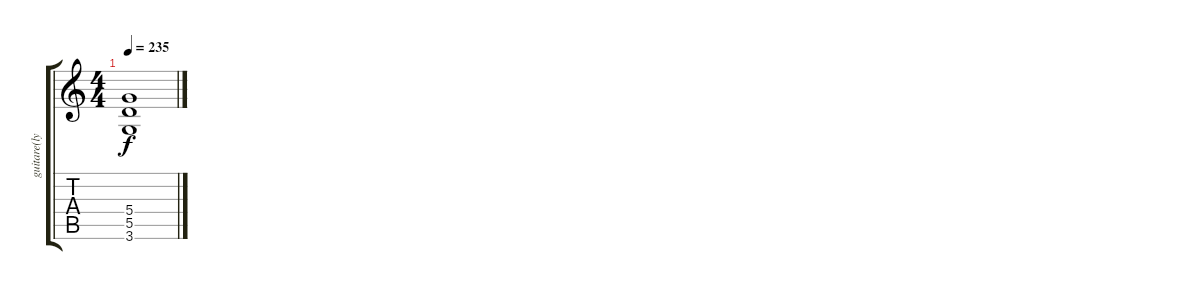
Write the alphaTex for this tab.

\track ("guitare(lyle)" "guitare(ly") {instrument distortionguitar}
\staff {score tabs}
\tuning (E4 B3 G3 D3 A2 E2) {hide}
\ts (4 4)
\tempo 235
\clef g2
\ks c
(5.4{t} 5.5{t} 3.6{t}).1{dy f}
